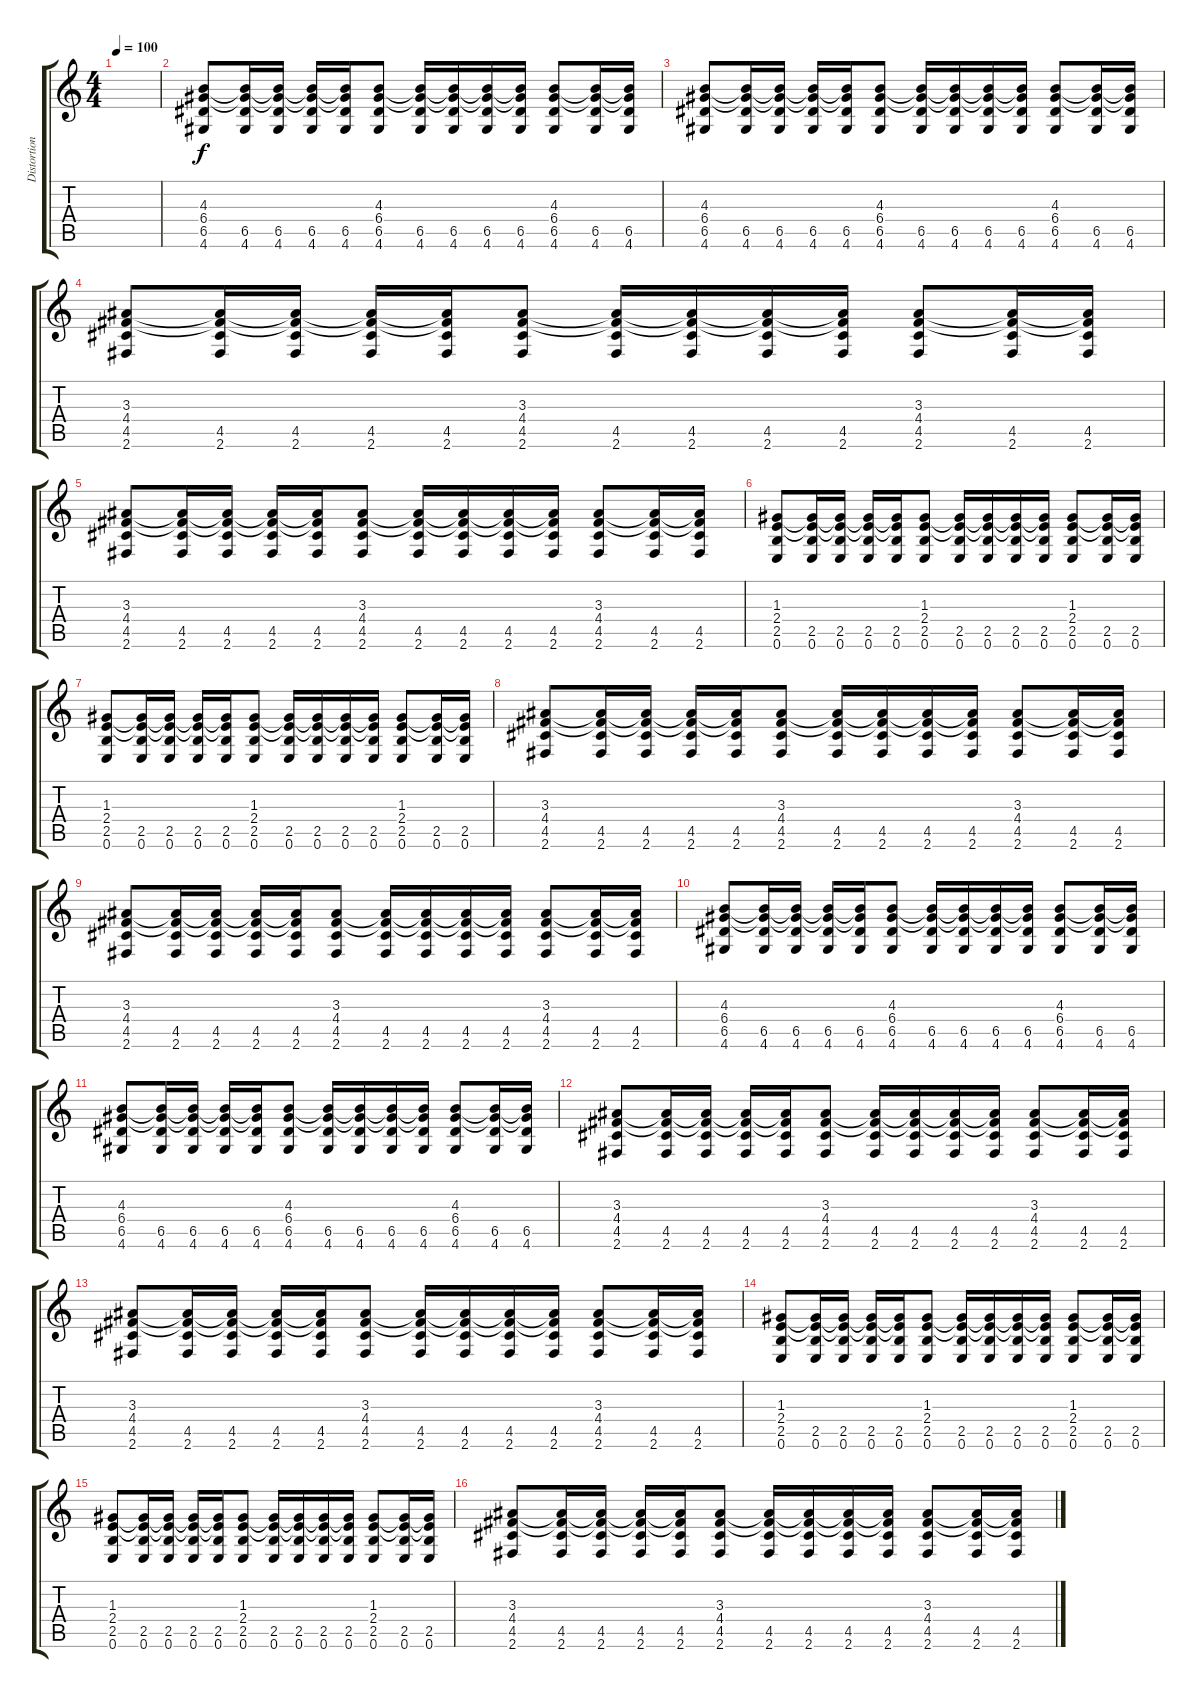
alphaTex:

\track ("Distortion Guitar" "Distortion") {instrument distortionguitar}
\staff {score tabs}
\tuning (E4 B3 G3 D3 A2 E2) {hide}
\ts (4 4)
\tempo 100
\clef g2
\ks c
|
(4.3 6.4 6.5 4.6).8 (4.3{t} 6.4{t} 6.5 4.6).16 (4.3{t} 6.4{t} 6.5 4.6).16 (4.3{t} 6.4{t} 6.5 4.6).16 (4.3{t} 6.4{t} 6.5 4.6).16 (4.3 6.4 6.5 4.6).8 (4.3{t} 6.4{t} 6.5 4.6).16 (4.3{t} 6.4{t} 6.5 4.6).16 (4.3{t} 6.4{t} 6.5 4.6).16 (4.3{t} 6.4{t} 6.5 4.6).16 (4.3 6.4 6.5 4.6).8 (4.3{t} 6.4{t} 6.5 4.6).16 (4.3{t} 6.4{t} 6.5 4.6).16 |
(4.3 6.4 6.5 4.6).8 (4.3{t} 6.4{t} 6.5 4.6).16 (4.3{t} 6.4{t} 6.5 4.6).16 (4.3{t} 6.4{t} 6.5 4.6).16 (4.3{t} 6.4{t} 6.5 4.6).16 (4.3 6.4 6.5 4.6).8 (4.3{t} 6.4{t} 6.5 4.6).16 (4.3{t} 6.4{t} 6.5 4.6).16 (4.3{t} 6.4{t} 6.5 4.6).16 (4.3{t} 6.4{t} 6.5 4.6).16 (4.3 6.4 6.5 4.6).8 (4.3{t} 6.4{t} 6.5 4.6).16 (4.3{t} 6.4{t} 6.5 4.6).16 |
(3.3 4.4 4.5 2.6).8 (3.3{t} 4.4{t} 4.5 2.6).16 (3.3{t} 4.4{t} 4.5 2.6).16 (3.3{t} 4.4{t} 4.5 2.6).16 (3.3{t} 4.4{t} 4.5 2.6).16 (3.3 4.4 4.5 2.6).8 (3.3{t} 4.4{t} 4.5 2.6).16 (3.3{t} 4.4{t} 4.5 2.6).16 (3.3{t} 4.4{t} 4.5 2.6).16 (3.3{t} 4.4{t} 4.5 2.6).16 (3.3 4.4 4.5 2.6).8 (3.3{t} 4.4{t} 4.5 2.6).16 (3.3{t} 4.4{t} 4.5 2.6).16 |
(3.3 4.4 4.5 2.6).8 (3.3{t} 4.4{t} 4.5 2.6).16 (3.3{t} 4.4{t} 4.5 2.6).16 (3.3{t} 4.4{t} 4.5 2.6).16 (3.3{t} 4.4{t} 4.5 2.6).16 (3.3 4.4 4.5 2.6).8 (3.3{t} 4.4{t} 4.5 2.6).16 (3.3{t} 4.4{t} 4.5 2.6).16 (3.3{t} 4.4{t} 4.5 2.6).16 (3.3{t} 4.4{t} 4.5 2.6).16 (3.3 4.4 4.5 2.6).8 (3.3{t} 4.4{t} 4.5 2.6).16 (3.3{t} 4.4{t} 4.5 2.6).16 |
(1.3 2.4 2.5 0.6).8 (1.3{t} 2.4{t} 2.5 0.6).16 (1.3{t} 2.4{t} 2.5 0.6).16 (1.3{t} 2.4{t} 2.5 0.6).16 (1.3{t} 2.4{t} 2.5 0.6).16 (1.3 2.4 2.5 0.6).8 (1.3{t} 2.4{t} 2.5 0.6).16 (1.3{t} 2.4{t} 2.5 0.6).16 (1.3{t} 2.4{t} 2.5 0.6).16 (1.3{t} 2.4{t} 2.5 0.6).16 (1.3 2.4 2.5 0.6).8 (1.3{t} 2.4{t} 2.5 0.6).16 (1.3{t} 2.4{t} 2.5 0.6).16 |
(1.3 2.4 2.5 0.6).8 (1.3{t} 2.4{t} 2.5 0.6).16 (1.3{t} 2.4{t} 2.5 0.6).16 (1.3{t} 2.4{t} 2.5 0.6).16 (1.3{t} 2.4{t} 2.5 0.6).16 (1.3 2.4 2.5 0.6).8 (1.3{t} 2.4{t} 2.5 0.6).16 (1.3{t} 2.4{t} 2.5 0.6).16 (1.3{t} 2.4{t} 2.5 0.6).16 (1.3{t} 2.4{t} 2.5 0.6).16 (1.3 2.4 2.5 0.6).8 (1.3{t} 2.4{t} 2.5 0.6).16 (1.3{t} 2.4{t} 2.5 0.6).16 |
(3.3 4.4 4.5 2.6).8 (3.3{t} 4.4{t} 4.5 2.6).16 (3.3{t} 4.4{t} 4.5 2.6).16 (3.3{t} 4.4{t} 4.5 2.6).16 (3.3{t} 4.4{t} 4.5 2.6).16 (3.3 4.4 4.5 2.6).8 (3.3{t} 4.4{t} 4.5 2.6).16 (3.3{t} 4.4{t} 4.5 2.6).16 (3.3{t} 4.4{t} 4.5 2.6).16 (3.3{t} 4.4{t} 4.5 2.6).16 (3.3 4.4 4.5 2.6).8 (3.3{t} 4.4{t} 4.5 2.6).16 (3.3{t} 4.4{t} 4.5 2.6).16 |
(3.3 4.4 4.5 2.6).8 (3.3{t} 4.4{t} 4.5 2.6).16 (3.3{t} 4.4{t} 4.5 2.6).16 (3.3{t} 4.4{t} 4.5 2.6).16 (3.3{t} 4.4{t} 4.5 2.6).16 (3.3 4.4 4.5 2.6).8 (3.3{t} 4.4{t} 4.5 2.6).16 (3.3{t} 4.4{t} 4.5 2.6).16 (3.3{t} 4.4{t} 4.5 2.6).16 (3.3{t} 4.4{t} 4.5 2.6).16 (3.3 4.4 4.5 2.6).8 (3.3{t} 4.4{t} 4.5 2.6).16 (3.3{t} 4.4{t} 4.5 2.6).16 |
(4.3 6.4 6.5 4.6).8 (4.3{t} 6.4{t} 6.5 4.6).16 (4.3{t} 6.4{t} 6.5 4.6).16 (4.3{t} 6.4{t} 6.5 4.6).16 (4.3{t} 6.4{t} 6.5 4.6).16 (4.3 6.4 6.5 4.6).8 (4.3{t} 6.4{t} 6.5 4.6).16 (4.3{t} 6.4{t} 6.5 4.6).16 (4.3{t} 6.4{t} 6.5 4.6).16 (4.3{t} 6.4{t} 6.5 4.6).16 (4.3 6.4 6.5 4.6).8 (4.3{t} 6.4{t} 6.5 4.6).16 (4.3{t} 6.4{t} 6.5 4.6).16 |
(4.3 6.4 6.5 4.6).8 (4.3{t} 6.4{t} 6.5 4.6).16 (4.3{t} 6.4{t} 6.5 4.6).16 (4.3{t} 6.4{t} 6.5 4.6).16 (4.3{t} 6.4{t} 6.5 4.6).16 (4.3 6.4 6.5 4.6).8 (4.3{t} 6.4{t} 6.5 4.6).16 (4.3{t} 6.4{t} 6.5 4.6).16 (4.3{t} 6.4{t} 6.5 4.6).16 (4.3{t} 6.4{t} 6.5 4.6).16 (4.3 6.4 6.5 4.6).8 (4.3{t} 6.4{t} 6.5 4.6).16 (4.3{t} 6.4{t} 6.5 4.6).16 |
(3.3 4.4 4.5 2.6).8 (3.3{t} 4.4{t} 4.5 2.6).16 (3.3{t} 4.4{t} 4.5 2.6).16 (3.3{t} 4.4{t} 4.5 2.6).16 (3.3{t} 4.4{t} 4.5 2.6).16 (3.3 4.4 4.5 2.6).8 (3.3{t} 4.4{t} 4.5 2.6).16 (3.3{t} 4.4{t} 4.5 2.6).16 (3.3{t} 4.4{t} 4.5 2.6).16 (3.3{t} 4.4{t} 4.5 2.6).16 (3.3 4.4 4.5 2.6).8 (3.3{t} 4.4{t} 4.5 2.6).16 (3.3{t} 4.4{t} 4.5 2.6).16 |
(3.3 4.4 4.5 2.6).8 (3.3{t} 4.4{t} 4.5 2.6).16 (3.3{t} 4.4{t} 4.5 2.6).16 (3.3{t} 4.4{t} 4.5 2.6).16 (3.3{t} 4.4{t} 4.5 2.6).16 (3.3 4.4 4.5 2.6).8 (3.3{t} 4.4{t} 4.5 2.6).16 (3.3{t} 4.4{t} 4.5 2.6).16 (3.3{t} 4.4{t} 4.5 2.6).16 (3.3{t} 4.4{t} 4.5 2.6).16 (3.3 4.4 4.5 2.6).8 (3.3{t} 4.4{t} 4.5 2.6).16 (3.3{t} 4.4{t} 4.5 2.6).16 |
(1.3 2.4 2.5 0.6).8 (1.3{t} 2.4{t} 2.5 0.6).16 (1.3{t} 2.4{t} 2.5 0.6).16 (1.3{t} 2.4{t} 2.5 0.6).16 (1.3{t} 2.4{t} 2.5 0.6).16 (1.3 2.4 2.5 0.6).8 (1.3{t} 2.4{t} 2.5 0.6).16 (1.3{t} 2.4{t} 2.5 0.6).16 (1.3{t} 2.4{t} 2.5 0.6).16 (1.3{t} 2.4{t} 2.5 0.6).16 (1.3 2.4 2.5 0.6).8 (1.3{t} 2.4{t} 2.5 0.6).16 (1.3{t} 2.4{t} 2.5 0.6).16 |
(1.3 2.4 2.5 0.6).8 (1.3{t} 2.4{t} 2.5 0.6).16 (1.3{t} 2.4{t} 2.5 0.6).16 (1.3{t} 2.4{t} 2.5 0.6).16 (1.3{t} 2.4{t} 2.5 0.6).16 (1.3 2.4 2.5 0.6).8 (1.3{t} 2.4{t} 2.5 0.6).16 (1.3{t} 2.4{t} 2.5 0.6).16 (1.3{t} 2.4{t} 2.5 0.6).16 (1.3{t} 2.4{t} 2.5 0.6).16 (1.3 2.4 2.5 0.6).8 (1.3{t} 2.4{t} 2.5 0.6).16 (1.3{t} 2.4{t} 2.5 0.6).16 |
(3.3 4.4 4.5 2.6).8 (3.3{t} 4.4{t} 4.5 2.6).16 (3.3{t} 4.4{t} 4.5 2.6).16 (3.3{t} 4.4{t} 4.5 2.6).16 (3.3{t} 4.4{t} 4.5 2.6).16 (3.3 4.4 4.5 2.6).8 (3.3{t} 4.4{t} 4.5 2.6).16 (3.3{t} 4.4{t} 4.5 2.6).16 (3.3{t} 4.4{t} 4.5 2.6).16 (3.3{t} 4.4{t} 4.5 2.6).16 (3.3 4.4 4.5 2.6).8 (3.3{t} 4.4{t} 4.5 2.6).16 (3.3{t} 4.4{t} 4.5 2.6).16
